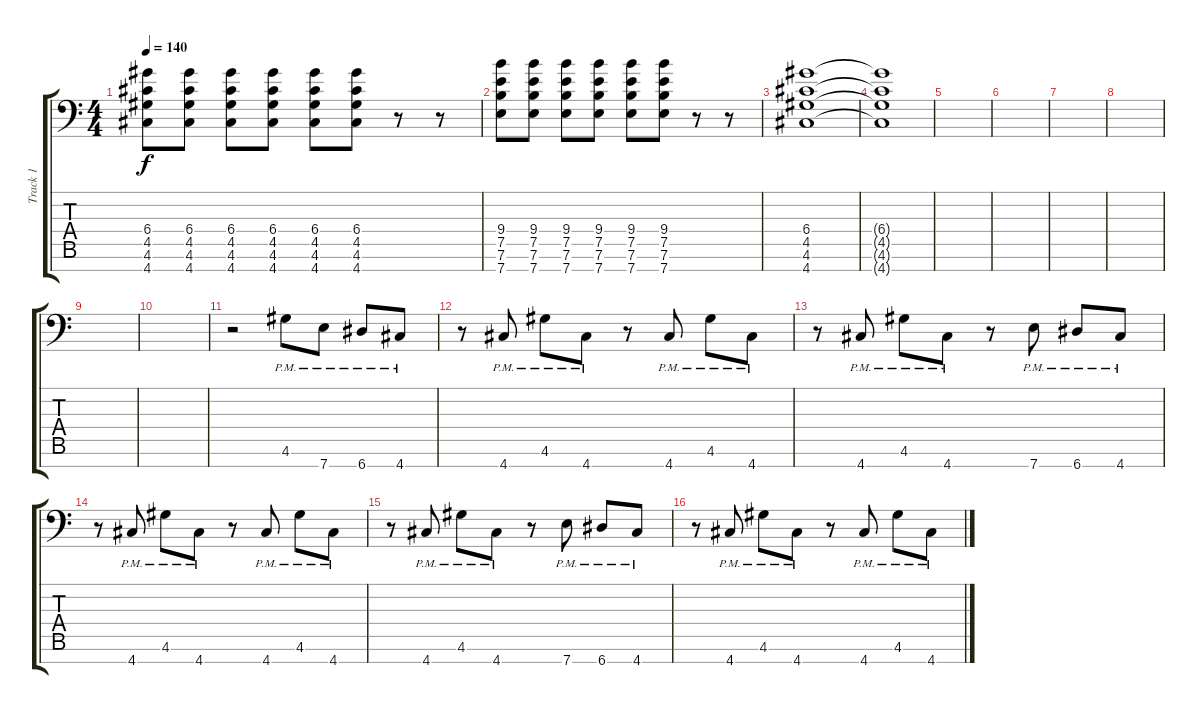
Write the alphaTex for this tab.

\track ("Track 1" "Track 1") {instrument acousticguitarsteel}
\staff {score tabs}
\tuning (E4 B3 G3 D3 A2 E2 A1) {hide}
\ts (4 4)
\tempo 140
\clef f4
\ks c
(6.4 4.5 4.6 4.7).8{dy f} (6.4 4.5 4.6 4.7).8 (6.4 4.5 4.6 4.7).8 (6.4 4.5 4.6 4.7).8 (6.4 4.5 4.6 4.7).8 (6.4 4.5 4.6 4.7).8 r.8 r.8 |
(9.4 7.5 7.6 7.7).8 (9.4 7.5 7.6 7.7).8 (9.4 7.5 7.6 7.7).8 (9.4 7.5 7.6 7.7).8 (9.4 7.5 7.6 7.7).8 (9.4 7.5 7.6 7.7).8 r.8 r.8 |
(6.4 4.5 4.6 4.7).1 |
(6.4{t} 4.5{t} 4.6{t} 4.7{t}).1 |
|
|
|
|
|
|
r.2 4.6{pm}.8 7.7{pm}.8 6.7{pm}.8 4.7{pm}.8 |
r.8 4.7{pm}.8 4.6{pm}.8 4.7{pm}.8 r.8 4.7{pm}.8 4.6{pm}.8 4.7{pm}.8 |
r.8 4.7{pm}.8 4.6{pm}.8 4.7{pm}.8 r.8 7.7{pm}.8 6.7{pm}.8 4.7{pm}.8 |
r.8 4.7{pm}.8 4.6{pm}.8 4.7{pm}.8 r.8 4.7{pm}.8 4.6{pm}.8 4.7{pm}.8 |
r.8 4.7{pm}.8 4.6{pm}.8 4.7{pm}.8 r.8 7.7{pm}.8 6.7{pm}.8 4.7{pm}.8 |
r.8 4.7{pm}.8 4.6{pm}.8 4.7{pm}.8 r.8 4.7{pm}.8 4.6{pm}.8 4.7{pm}.8
